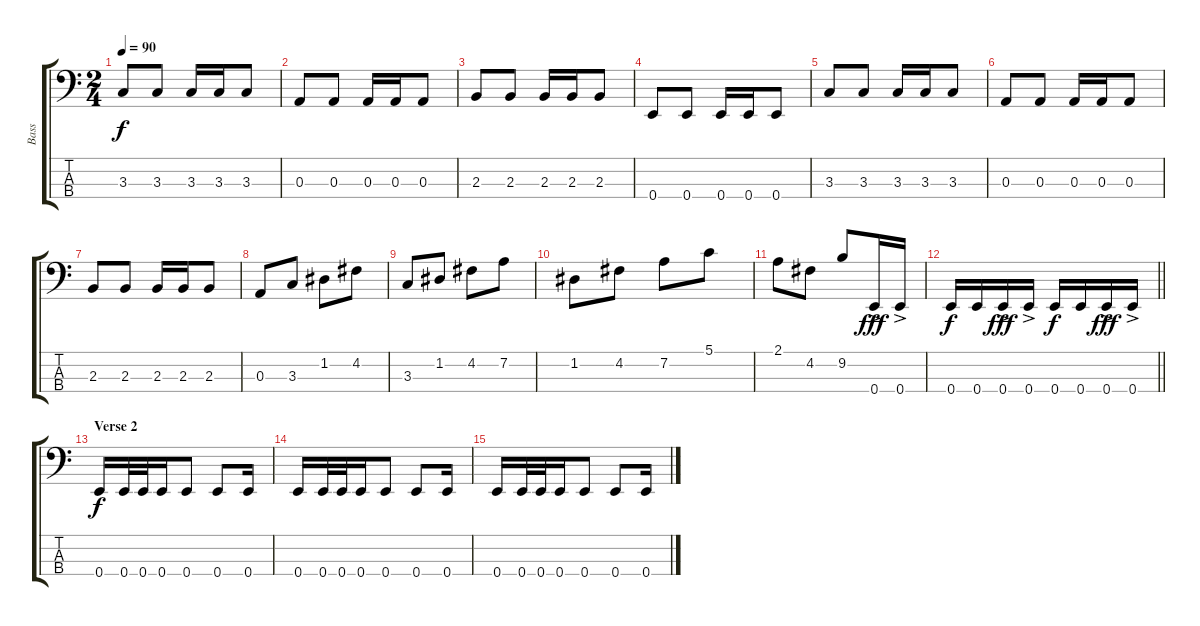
\track ("Bass" "Bass") {instrument electricbasspick}
\staff {score tabs}
\tuning (G2 D2 A1 E1) {hide}
\ts (2 4)
\tempo 90
\clef f4
\ks c
3.3.8{dy f} 3.3.8 3.3.16 3.3.16 3.3.8 |
0.3.8 0.3.8 0.3.16 0.3.16 0.3.8 |
2.3.8 2.3.8 2.3.16 2.3.16 2.3.8 |
0.4.8 0.4.8 0.4.16 0.4.16 0.4.8 |
3.3.8 3.3.8 3.3.16 3.3.16 3.3.8 |
0.3.8 0.3.8 0.3.16 0.3.16 0.3.8 |
2.3.8 2.3.8 2.3.16 2.3.16 2.3.8 |
0.3.8 3.3.8 1.2.8 4.2.8 |
3.3.8 1.2.8 4.2.8 7.2.8 |
1.2.8 4.2.8 7.2.8 5.1.8 |
2.1.8 4.2.8 9.2.8 0.4{ac}.16{dy fff} 0.4{ac}.16 |
\barLineRight lightlight
0.4.16{dy f} 0.4.16 0.4{ac}.16{dy fff} 0.4{ac}.16 0.4.16{dy f} 0.4.16 0.4{ac}.16{dy fff} 0.4{ac}.16 |
\section ("" "Verse 2")
0.4.16{dy f} 0.4.32 0.4.32 0.4.16 0.4.8 0.4.8 0.4.16 |
0.4.16 0.4.32 0.4.32 0.4.16 0.4.8 0.4.8 0.4.16 |
0.4.16 0.4.32 0.4.32 0.4.16 0.4.8 0.4.8 0.4.16
